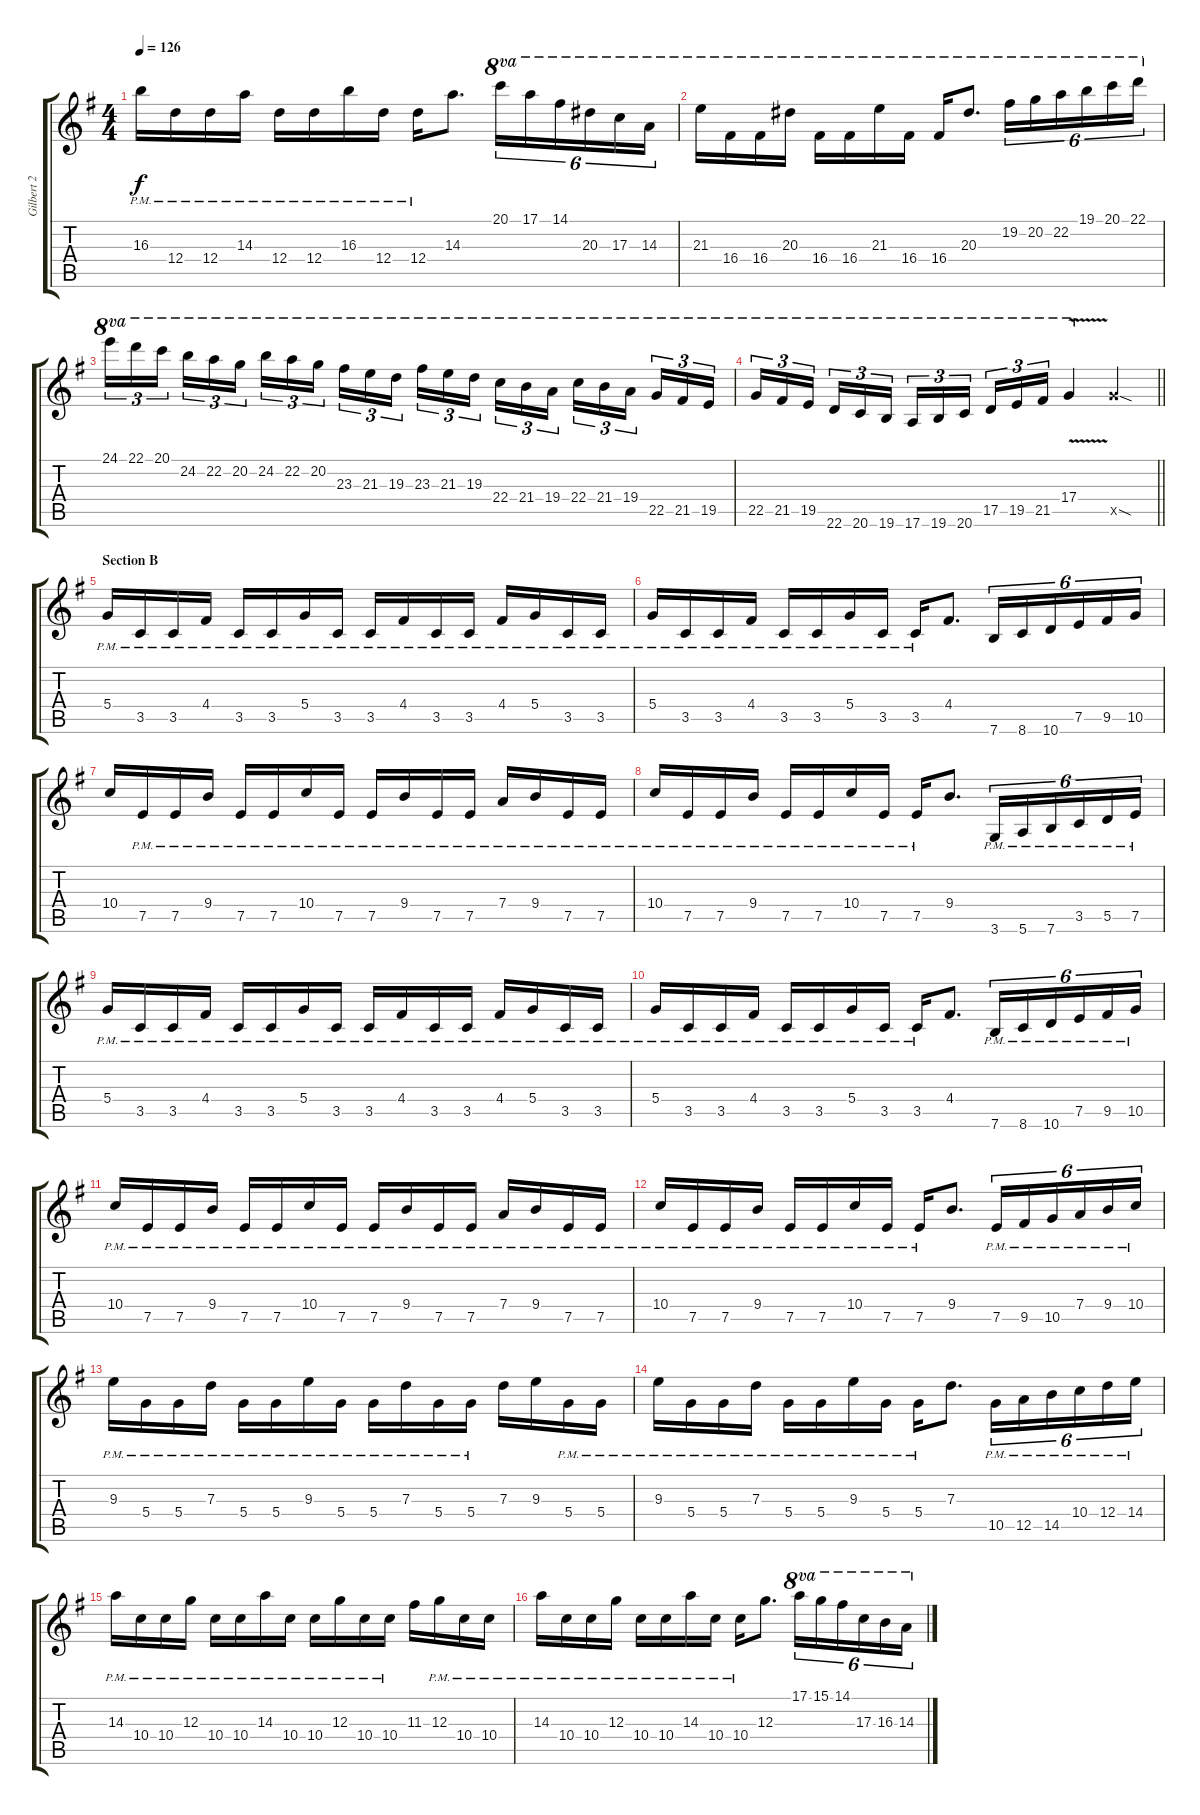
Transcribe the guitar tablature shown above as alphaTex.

\track ("Gilbert 2" "Gilbert 2") {instrument overdrivenguitar}
\staff {score tabs}
\tuning (E4 B3 G3 D3 A2 E2) {hide}
\ts (4 4)
\tempo 126
\clef g2
\ks eminor
16.3{pm}.16{dy f} 12.4{pm}.16 12.4{pm}.16 14.3{pm}.16 12.4{pm}.16 12.4{pm}.16 16.3{pm}.16 12.4{pm}.16 12.4{pm}.16 14.3.8{d} 20.1.16{tu (6 4) ot 8va} 17.1.16{tu (6 4) ot 8va} 14.1.16{tu (6 4) ot 8va} 20.3.16{tu (6 4) ot 8va} 17.3.16{tu (6 4) ot 8va} 14.3.16{tu (6 4) ot 8va} |
21.3.16{ot 8va} 16.4.16{ot 8va} 16.4.16{ot 8va} 20.3.16{ot 8va} 16.4.16{ot 8va} 16.4.16{ot 8va} 21.3.16{ot 8va} 16.4.16{ot 8va} 16.4.16{ot 8va} 20.3.8{d ot 8va} 19.2.16{tu (6 4) ot 8va} 20.2.16{tu (6 4) ot 8va} 22.2.16{tu (6 4) ot 8va} 19.1.16{tu (6 4) ot 8va} 20.1.16{tu (6 4) ot 8va} 22.1.16{tu (6 4) ot 8va} |
24.1.16{tu (3 2) ot 8va} 22.1.16{tu (3 2) ot 8va} 20.1.16{tu (3 2) ot 8va beam splitsecondary} 24.2.16{tu (3 2) ot 8va} 22.2.16{tu (3 2) ot 8va} 20.2.16{tu (3 2) ot 8va} 24.2.16{tu (3 2) ot 8va} 22.2.16{tu (3 2) ot 8va} 20.2.16{tu (3 2) ot 8va beam splitsecondary} 23.3.16{tu (3 2) ot 8va} 21.3.16{tu (3 2) ot 8va} 19.3.16{tu (3 2) ot 8va} 23.3.16{tu (3 2) ot 8va} 21.3.16{tu (3 2) ot 8va} 19.3.16{tu (3 2) ot 8va beam splitsecondary} 22.4.16{tu (3 2) ot 8va} 21.4.16{tu (3 2) ot 8va} 19.4.16{tu (3 2) ot 8va} 22.4.16{tu (3 2) ot 8va} 21.4.16{tu (3 2) ot 8va} 19.4.16{tu (3 2) ot 8va beam splitsecondary} 22.5.16{tu (3 2) ot 8va} 21.5.16{tu (3 2) ot 8va} 19.5.16{tu (3 2) ot 8va} |
\barLineRight lightlight
22.5.16{tu (3 2) ot 8va} 21.5.16{tu (3 2) ot 8va} 19.5.16{tu (3 2) ot 8va beam splitsecondary} 22.6.16{tu (3 2) ot 8va} 20.6.16{tu (3 2) ot 8va} 19.6.16{tu (3 2) ot 8va} 17.6.16{tu (3 2) ot 8va} 19.6.16{tu (3 2) ot 8va} 20.6.16{tu (3 2) ot 8va beam splitsecondary} 17.5.16{tu (3 2) ot 8va} 19.5.16{tu (3 2) ot 8va} 21.5.16{tu (3 2) ot 8va} 17.4{v}.4{ot 8va} 10.5{sod x}.4 |
\section ("" "Section B")
5.4{pm}.16 3.5{pm}.16 3.5{pm}.16 4.4{pm}.16 3.5{pm}.16 3.5{pm}.16 5.4{pm}.16 3.5{pm}.16 3.5{pm}.16 4.4{pm}.16 3.5{pm}.16 3.5{pm}.16 4.4{pm}.16 5.4{pm}.16 3.5{pm}.16 3.5{pm}.16 |
5.4{pm}.16 3.5{pm}.16 3.5{pm}.16 4.4{pm}.16 3.5{pm}.16 3.5{pm}.16 5.4{pm}.16 3.5{pm}.16 3.5{pm}.16 4.4.8{d} 7.6.16{tu (6 4)} 8.6.16{tu (6 4)} 10.6.16{tu (6 4)} 7.5.16{tu (6 4)} 9.5.16{tu (6 4)} 10.5.16{tu (6 4)} |
10.4.16 7.5{pm}.16 7.5{pm}.16 9.4{pm}.16 7.5{pm}.16 7.5{pm}.16 10.4{pm}.16 7.5{pm}.16 7.5{pm}.16 9.4{pm}.16 7.5{pm}.16 7.5{pm}.16 7.4{pm}.16 9.4{pm}.16 7.5{pm}.16 7.5{pm}.16 |
10.4{pm}.16 7.5{pm}.16 7.5{pm}.16 9.4{pm}.16 7.5{pm}.16 7.5{pm}.16 10.4{pm}.16 7.5{pm}.16 7.5{pm}.16 9.4.8{d} 3.6{pm}.16{tu (6 4)} 5.6{pm}.16{tu (6 4)} 7.6{pm}.16{tu (6 4)} 3.5{pm}.16{tu (6 4)} 5.5{pm}.16{tu (6 4)} 7.5{pm}.16{tu (6 4)} |
5.4{pm}.16 3.5{pm}.16 3.5{pm}.16 4.4{pm}.16 3.5{pm}.16 3.5{pm}.16 5.4{pm}.16 3.5{pm}.16 3.5{pm}.16 4.4{pm}.16 3.5{pm}.16 3.5{pm}.16 4.4{pm}.16 5.4{pm}.16 3.5{pm}.16 3.5{pm}.16 |
5.4{pm}.16 3.5{pm}.16 3.5{pm}.16 4.4{pm}.16 3.5{pm}.16 3.5{pm}.16 5.4{pm}.16 3.5{pm}.16 3.5{pm}.16 4.4.8{d} 7.6{pm}.16{tu (6 4)} 8.6{pm}.16{tu (6 4)} 10.6{pm}.16{tu (6 4)} 7.5{pm}.16{tu (6 4)} 9.5{pm}.16{tu (6 4)} 10.5{pm}.16{tu (6 4)} |
10.4{pm}.16 7.5{pm}.16 7.5{pm}.16 9.4{pm}.16 7.5{pm}.16 7.5{pm}.16 10.4{pm}.16 7.5{pm}.16 7.5{pm}.16 9.4{pm}.16 7.5{pm}.16 7.5{pm}.16 7.4{pm}.16 9.4{pm}.16 7.5{pm}.16 7.5{pm}.16 |
10.4{pm}.16 7.5{pm}.16 7.5{pm}.16 9.4{pm}.16 7.5{pm}.16 7.5{pm}.16 10.4{pm}.16 7.5{pm}.16 7.5{pm}.16 9.4.8{d} 7.5{pm}.16{tu (6 4)} 9.5{pm}.16{tu (6 4)} 10.5{pm}.16{tu (6 4)} 7.4{pm}.16{tu (6 4)} 9.4{pm}.16{tu (6 4)} 10.4{pm}.16{tu (6 4)} |
9.3{pm}.16 5.4{pm}.16 5.4{pm}.16 7.3{pm}.16 5.4{pm}.16 5.4{pm}.16 9.3{pm}.16 5.4{pm}.16 5.4{pm}.16 7.3{pm}.16 5.4{pm}.16 5.4{pm}.16 7.3.16 9.3.16 5.4{pm}.16 5.4{pm}.16 |
9.3{pm}.16 5.4{pm}.16 5.4{pm}.16 7.3{pm}.16 5.4{pm}.16 5.4{pm}.16 9.3{pm}.16 5.4{pm}.16 5.4{pm}.16 7.3.8{d} 10.5{pm}.16{tu (6 4)} 12.5{pm}.16{tu (6 4)} 14.5{pm}.16{tu (6 4)} 10.4{pm}.16{tu (6 4)} 12.4{pm}.16{tu (6 4)} 14.4{pm}.16{tu (6 4)} |
14.3{pm}.16 10.4{pm}.16 10.4{pm}.16 12.3{pm}.16 10.4{pm}.16 10.4{pm}.16 14.3{pm}.16 10.4{pm}.16 10.4{pm}.16 12.3{pm}.16 10.4{pm}.16 10.4{pm}.16 11.3.16 12.3{pm}.16 10.4{pm}.16 10.4{pm}.16 |
14.3{pm}.16 10.4{pm}.16 10.4{pm}.16 12.3{pm}.16 10.4{pm}.16 10.4{pm}.16 14.3{pm}.16 10.4{pm}.16 10.4{pm}.16 12.3.8{d} 17.1.16{tu (6 4) ot 8va} 15.1.16{tu (6 4) ot 8va} 14.1.16{tu (6 4) ot 8va} 17.3.16{tu (6 4) ot 8va} 16.3.16{tu (6 4) ot 8va} 14.3.16{tu (6 4) ot 8va}
